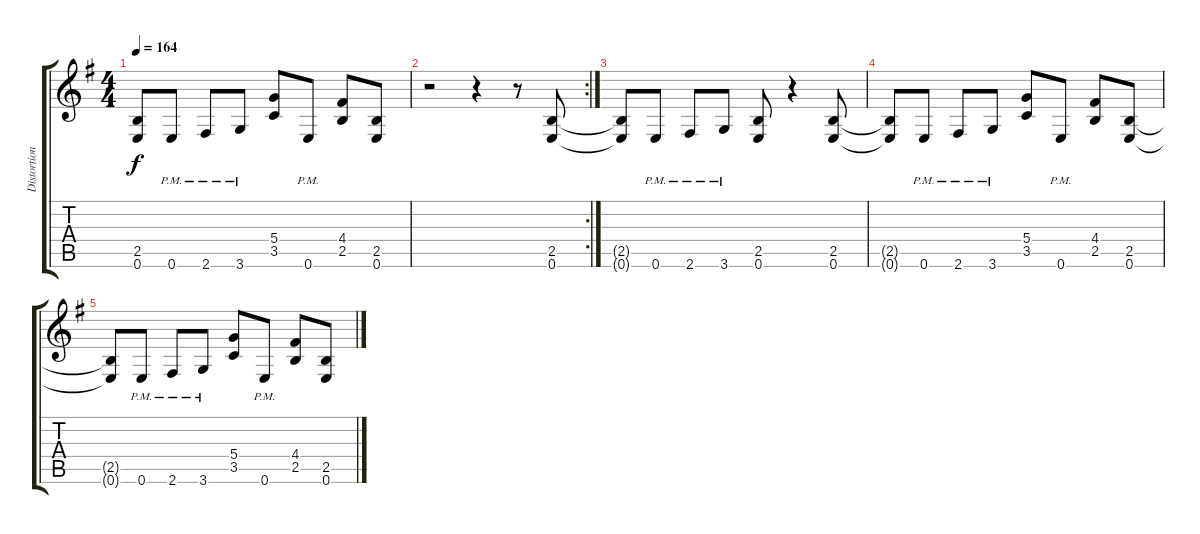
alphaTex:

\track ("Distortion Guitar" "Distortion") {instrument distortionguitar}
\staff {score tabs}
\tuning (E4 B3 G3 D3 A2 E2) {hide}
\ts (4 4)
\tempo 164
\clef g2
\ks g
(2.5{t} 0.6{t}).8{dy f} 0.6{pm}.8 2.6{pm}.8 3.6{pm}.8 (5.4 3.5).8 0.6{pm}.8 (4.4 2.5).8 (2.5 0.6).8 |
\rc 2
r.2 r.4 r.8 (2.5 0.6).8 |
(2.5{t} 0.6{t}).8 0.6{pm}.8 2.6{pm}.8 3.6{pm}.8 (2.5 0.6).8 r.4 (2.5 0.6).8 |
(2.5{t} 0.6{t}).8 0.6{pm}.8 2.6{pm}.8 3.6{pm}.8 (5.4 3.5).8 0.6{pm}.8 (4.4 2.5).8 (2.5 0.6).8 |
(2.5{t} 0.6{t}).8 0.6{pm}.8 2.6{pm}.8 3.6{pm}.8 (5.4 3.5).8 0.6{pm}.8 (4.4 2.5).8 (2.5 0.6).8
